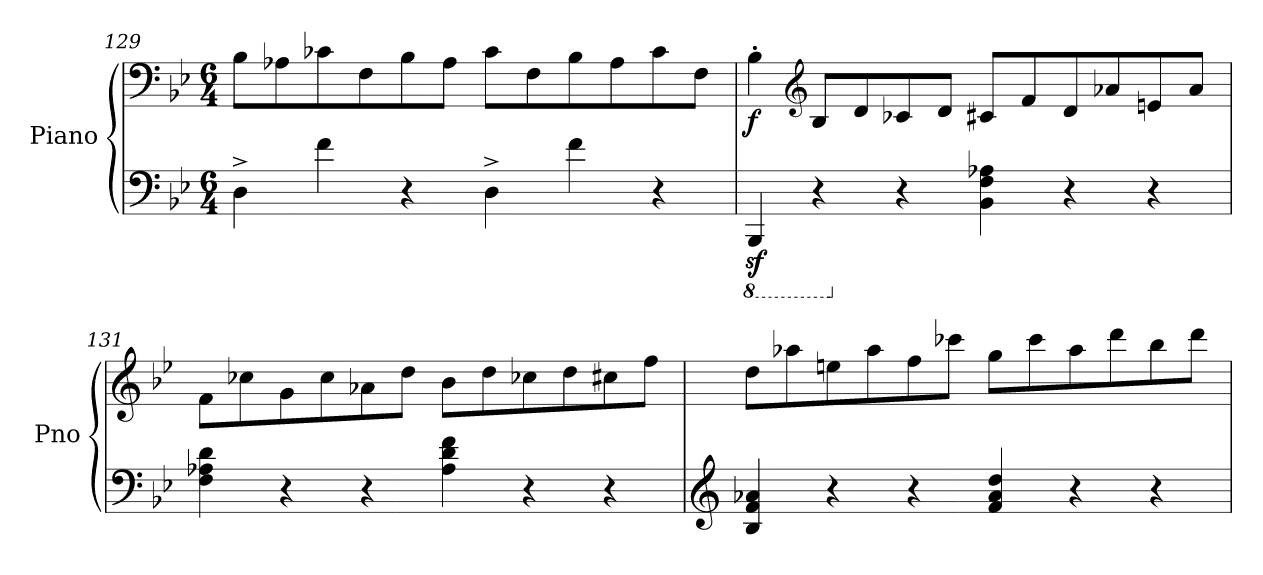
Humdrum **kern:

**kern	**kern	**dynam
*part1	*part1	*part1
*staff2	*staff1	*staff1/2
*I"Piano	*	*
*I'Pno	*	*
*clefF4	*clefF4	*
*k[b-e-]	*k[b-e-]	*
*B-:	*B-:	*
*M6/4	*M6/4	*
=129	=129	=129
4D^>\	8B-\L	.
.	8A-X\	.
4f\	8c-X\	.
.	8F\	.
4r	8B-\	.
.	8A-\J	.
4D^>\	8c-\L	.
.	8F\	.
4f\	8B-\	.
.	8A-\	.
4r	8c-\	.
.	8F\J	.
!!LO:LB:g=z
=130	=130	=130
*8ba	*	*
!	!	!LO:DY:b
4BBBB-z</	4B-'<\	f
*	*clefG2	*
4r	8B-/L	.
.	8d/	.
*X8ba	*	*
4r	8c-X/	.
.	8d/J	.
4BB-\ 4F\ 4A-X\	8c#X/L	.
.	8f/	.
4r	8d/	.
.	8a-X/	.
4r	8en/	.
.	8a-/J	.
=131	=131	=131
4F\ 4A-X\ 4d\	8f\L	.
.	8cc-X\	.
4r	8g\	.
.	8cc-\	.
4r	8a-X\	.
.	8dd\J	.
4A-\ 4d\ 4f\	8b-\L	.
.	8dd\	.
4r	8cc-X\	.
.	8dd\	.
4r	8cc#X\	.
.	8ff\J	.
=132	=132	=132
*clefG2	*	*
4B-/ 4f/ 4a-X/	8dd\L	.
.	8aa-X\	.
4r	8een\	.
.	8aa-\	.
4r	8ff\	.
.	8ccc-X\J	.
4f/ 4a-/ 4dd/	8gg\L	.
.	8ccc-\	.
4r	8aa-\	.
.	8ddd\	.
4r	8bb-\	.
.	8ddd\J	.
=	=	=
*-	*-	*-
